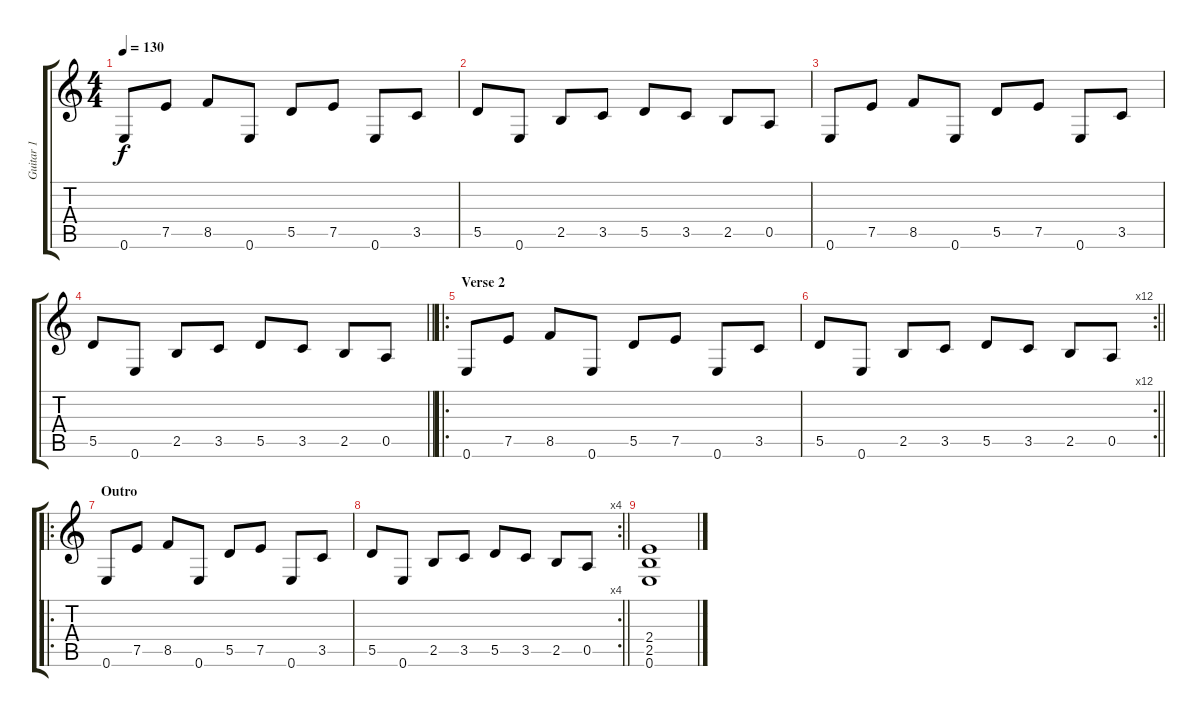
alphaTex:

\track ("Guitar 1" "Guitar 1") {instrument distortionguitar}
\staff {score tabs}
\tuning (E4 B3 G3 D3 A2 E2) {hide}
\ts (4 4)
\tempo 130
\clef g2
\ks c
0.6.8{dy f} 7.5.8 8.5.8 0.6.8 5.5.8 7.5.8 0.6.8 3.5.8 |
5.5.8 0.6.8 2.5.8 3.5.8 5.5.8 3.5.8 2.5.8 0.5.8 |
0.6.8 7.5.8 8.5.8 0.6.8 5.5.8 7.5.8 0.6.8 3.5.8 |
\barLineRight lightlight
5.5.8 0.6.8 2.5.8 3.5.8 5.5.8 3.5.8 2.5.8 0.5.8 |
\ro
\section ("" "Verse 2")
0.6.8 7.5.8 8.5.8 0.6.8 5.5.8 7.5.8 0.6.8 3.5.8 |
\rc 12
\barLineRight lightlight
5.5.8 0.6.8 2.5.8 3.5.8 5.5.8 3.5.8 2.5.8 0.5.8 |
\ro
\section ("" "Outro")
0.6.8 7.5.8 8.5.8 0.6.8 5.5.8 7.5.8 0.6.8 3.5.8 |
\rc 4
\barLineRight lightlight
5.5.8 0.6.8 2.5.8 3.5.8 5.5.8 3.5.8 2.5.8 0.5.8 |
(2.4 2.5 0.6).1
